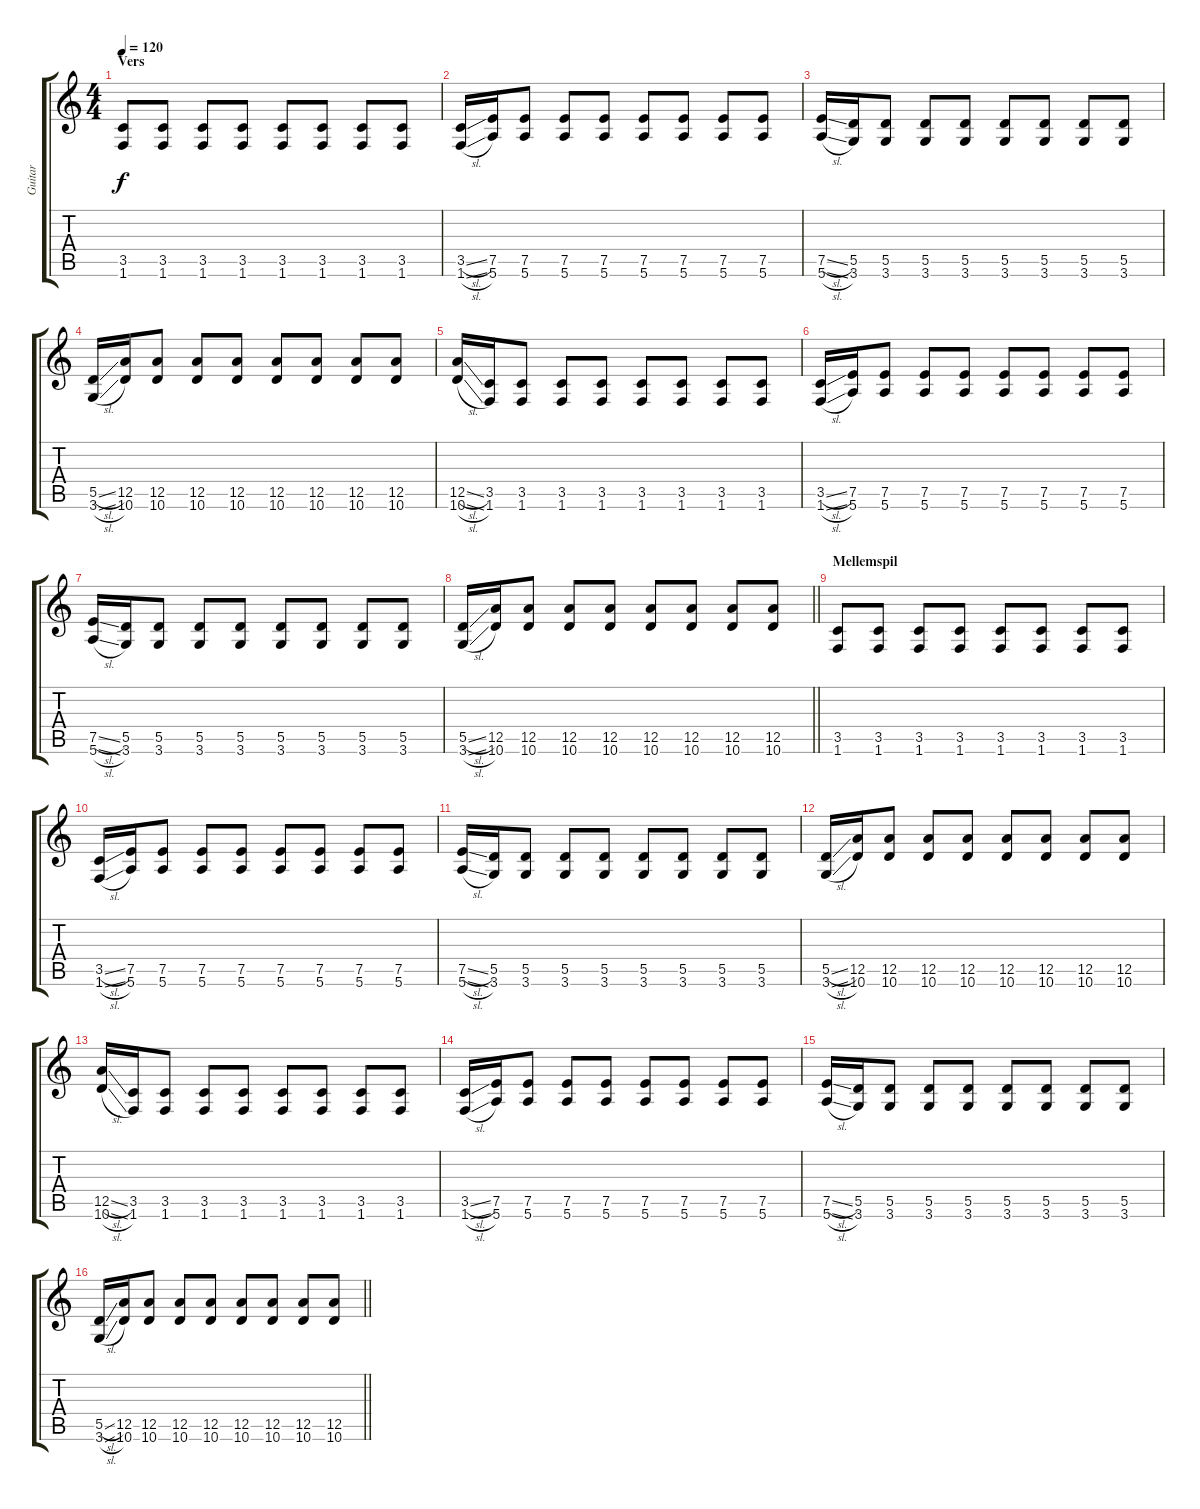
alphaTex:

\track ("Guitar" "Guitar") {instrument overdrivenguitar}
\staff {score tabs}
\tuning (E4 B3 G3 D3 A2 E2) {hide}
\ts (4 4)
\section ("" "Vers")
\tempo 120
\clef g2
\ks c
(3.5 1.6).8{dy f} (3.5 1.6).8 (3.5 1.6).8 (3.5 1.6).8 (3.5 1.6).8 (3.5 1.6).8 (3.5 1.6).8 (3.5 1.6).8 |
(3.5{sl} 1.6{sl}).16 (7.5 5.6).16 (7.5 5.6).8 (7.5 5.6).8 (7.5 5.6).8 (7.5 5.6).8 (7.5 5.6).8 (7.5 5.6).8 (7.5 5.6).8 |
(7.5{sl} 5.6{sl}).16 (5.5 3.6).16 (5.5 3.6).8 (5.5 3.6).8 (5.5 3.6).8 (5.5 3.6).8 (5.5 3.6).8 (5.5 3.6).8 (5.5 3.6).8 |
(5.5{sl} 3.6{sl}).16 (12.5 10.6).16 (12.5 10.6).8 (12.5 10.6).8 (12.5 10.6).8 (12.5 10.6).8 (12.5 10.6).8 (12.5 10.6).8 (12.5 10.6).8 |
(12.5{sl} 10.6{sl}).16 (3.5 1.6).16 (3.5 1.6).8 (3.5 1.6).8 (3.5 1.6).8 (3.5 1.6).8 (3.5 1.6).8 (3.5 1.6).8 (3.5 1.6).8 |
(3.5{sl} 1.6{sl}).16 (7.5 5.6).16 (7.5 5.6).8 (7.5 5.6).8 (7.5 5.6).8 (7.5 5.6).8 (7.5 5.6).8 (7.5 5.6).8 (7.5 5.6).8 |
(7.5{sl} 5.6{sl}).16 (5.5 3.6).16 (5.5 3.6).8 (5.5 3.6).8 (5.5 3.6).8 (5.5 3.6).8 (5.5 3.6).8 (5.5 3.6).8 (5.5 3.6).8 |
\barLineRight lightlight
(5.5{sl} 3.6{sl}).16 (12.5 10.6).16 (12.5 10.6).8 (12.5 10.6).8 (12.5 10.6).8 (12.5 10.6).8 (12.5 10.6).8 (12.5 10.6).8 (12.5 10.6).8 |
\section ("" "Mellemspil")
(3.5 1.6).8 (3.5 1.6).8 (3.5 1.6).8 (3.5 1.6).8 (3.5 1.6).8 (3.5 1.6).8 (3.5 1.6).8 (3.5 1.6).8 |
(3.5{sl} 1.6{sl}).16 (7.5 5.6).16 (7.5 5.6).8 (7.5 5.6).8 (7.5 5.6).8 (7.5 5.6).8 (7.5 5.6).8 (7.5 5.6).8 (7.5 5.6).8 |
(7.5{sl} 5.6{sl}).16 (5.5 3.6).16 (5.5 3.6).8 (5.5 3.6).8 (5.5 3.6).8 (5.5 3.6).8 (5.5 3.6).8 (5.5 3.6).8 (5.5 3.6).8 |
(5.5{sl} 3.6{sl}).16 (12.5 10.6).16 (12.5 10.6).8 (12.5 10.6).8 (12.5 10.6).8 (12.5 10.6).8 (12.5 10.6).8 (12.5 10.6).8 (12.5 10.6).8 |
(12.5{sl} 10.6{sl}).16 (3.5 1.6).16 (3.5 1.6).8 (3.5 1.6).8 (3.5 1.6).8 (3.5 1.6).8 (3.5 1.6).8 (3.5 1.6).8 (3.5 1.6).8 |
(3.5{sl} 1.6{sl}).16 (7.5 5.6).16 (7.5 5.6).8 (7.5 5.6).8 (7.5 5.6).8 (7.5 5.6).8 (7.5 5.6).8 (7.5 5.6).8 (7.5 5.6).8 |
(7.5{sl} 5.6{sl}).16 (5.5 3.6).16 (5.5 3.6).8 (5.5 3.6).8 (5.5 3.6).8 (5.5 3.6).8 (5.5 3.6).8 (5.5 3.6).8 (5.5 3.6).8 |
\barLineRight lightlight
(5.5{sl} 3.6{sl}).16 (12.5 10.6).16 (12.5 10.6).8 (12.5 10.6).8 (12.5 10.6).8 (12.5 10.6).8 (12.5 10.6).8 (12.5 10.6).8 (12.5 10.6).8
